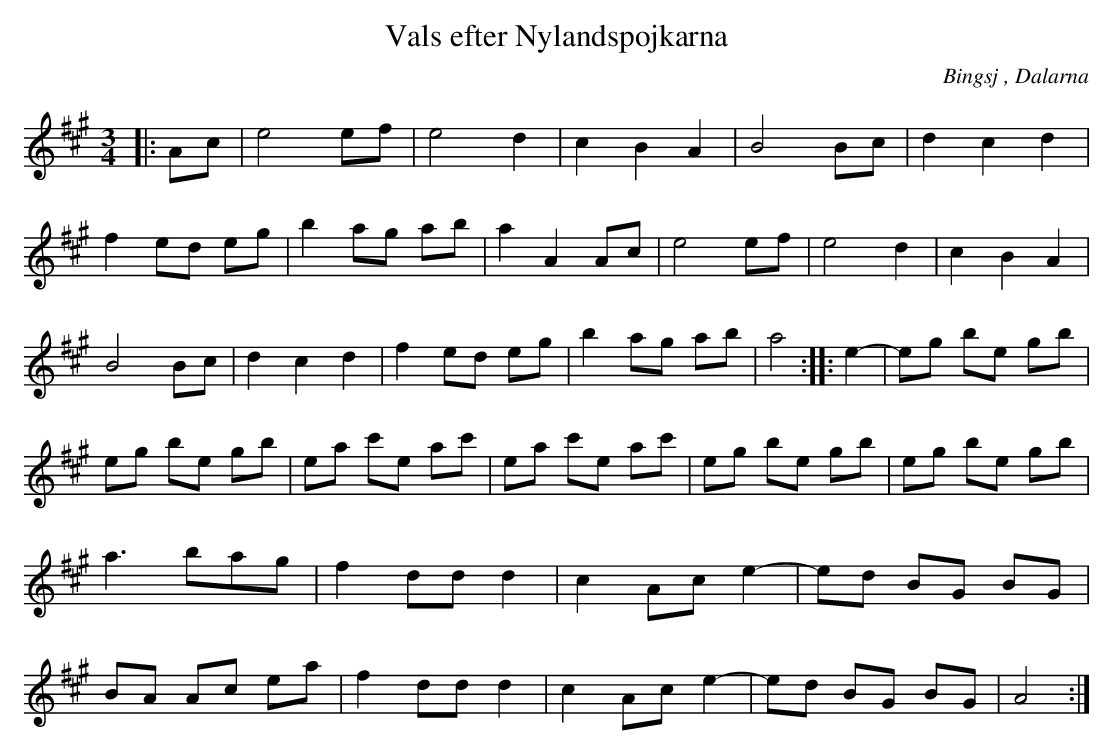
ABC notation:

X:1
T:Vals efter Nylandspojkarna
O:Bingsj , Dalarna
M:3/4
L:1/8
K:A
|: Ac | e4 ef | e4 d2 | c2 B2 A2 | B4 Bc | d2 c2 d2 | f2 ed eg | b2 ag ab | a2 A2 Ac | e4 ef | e4 d2 | c2 B2 A2 | B4 Bc | d2 c2 d2 | f2 ed eg | b2 ag ab | a4 :: e2- | eg be gb | eg be gb | ea c'e ac' | ea c'e ac' | eg be gb | eg be gb | a3 bag | f2 dd d2 | c2 Ac e2- | ed BG BG | BA Ac ea | f2 dd d2 | c2 Ac e2- | ed BG BG | A4 :|]
